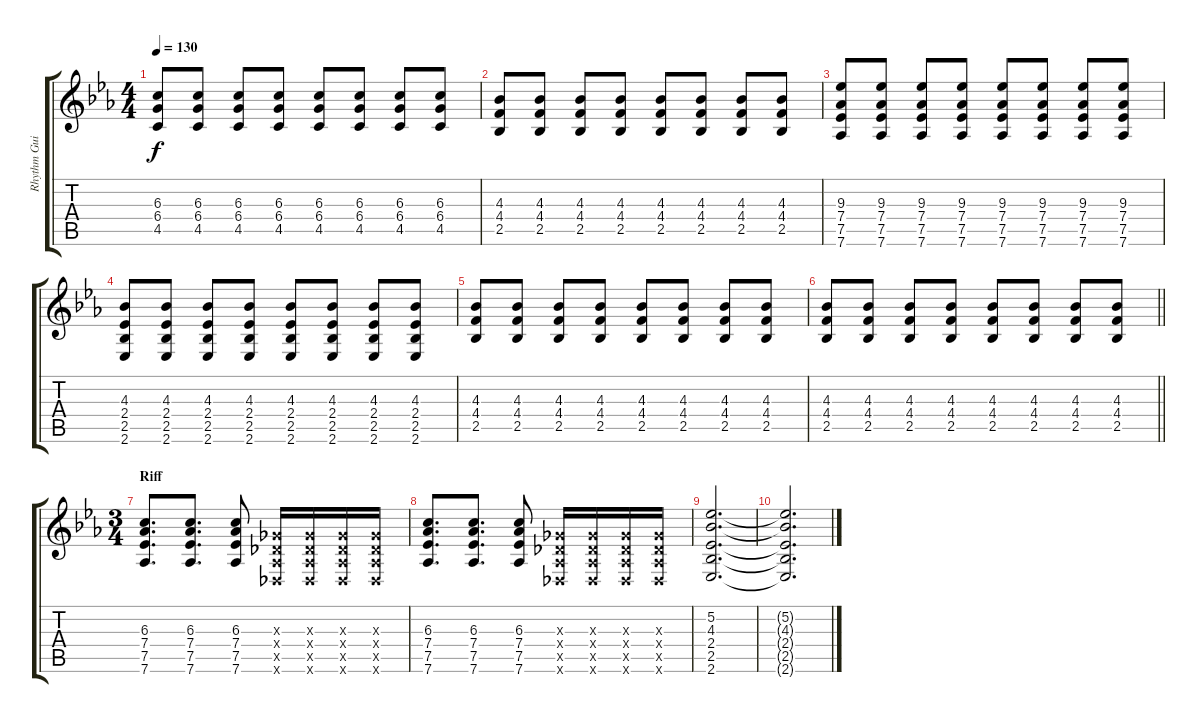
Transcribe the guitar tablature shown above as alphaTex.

\track ("Rhythm Guitar" "Rhythm Gui") {instrument overdrivenguitar}
\staff {score tabs}
\tuning (Eb4 Bb3 Gb3 Db3 Ab2 Db2) {hide}
\ts (4 4)
\tempo 130
\clef g2
\ks eb
(6.3 6.4 4.5).8{dy f} (6.3 6.4 4.5).8 (6.3 6.4 4.5).8 (6.3 6.4 4.5).8 (6.3 6.4 4.5).8 (6.3 6.4 4.5).8 (6.3 6.4 4.5).8 (6.3 6.4 4.5).8 |
(4.3 4.4 2.5).8 (4.3 4.4 2.5).8 (4.3 4.4 2.5).8 (4.3 4.4 2.5).8 (4.3 4.4 2.5).8 (4.3 4.4 2.5).8 (4.3 4.4 2.5).8 (4.3 4.4 2.5).8 |
(9.3 7.4 7.5 7.6).8 (9.3 7.4 7.5 7.6).8 (9.3 7.4 7.5 7.6).8 (9.3 7.4 7.5 7.6).8 (9.3 7.4 7.5 7.6).8 (9.3 7.4 7.5 7.6).8 (9.3 7.4 7.5 7.6).8 (9.3 7.4 7.5 7.6).8 |
(4.3 2.4 2.5 2.6).8 (4.3 2.4 2.5 2.6).8 (4.3 2.4 2.5 2.6).8 (4.3 2.4 2.5 2.6).8 (4.3 2.4 2.5 2.6).8 (4.3 2.4 2.5 2.6).8 (4.3 2.4 2.5 2.6).8 (4.3 2.4 2.5 2.6).8 |
(4.3 4.4 2.5).8 (4.3 4.4 2.5).8 (4.3 4.4 2.5).8 (4.3 4.4 2.5).8 (4.3 4.4 2.5).8 (4.3 4.4 2.5).8 (4.3 4.4 2.5).8 (4.3 4.4 2.5).8 |
\barLineRight lightlight
(4.3 4.4 2.5).8 (4.3 4.4 2.5).8 (4.3 4.4 2.5).8 (4.3 4.4 2.5).8 (4.3 4.4 2.5).8 (4.3 4.4 2.5).8 (4.3 4.4 2.5).8 (4.3 4.4 2.5).8 |
\ts (3 4)
\section ("" "Riff")
(6.3 7.4 7.5 7.6).8{d} (6.3 7.4 7.5 7.6).8{d} (6.3 7.4 7.5 7.6).8 (0.3{x} 0.4{x} 0.5{x} 0.6{x}).16 (0.3{x} 0.4{x} 0.5{x} 0.6{x}).16 (0.3{x} 0.4{x} 0.5{x} 0.6{x}).16 (0.3{x} 0.4{x} 0.5{x} 0.6{x}).16 |
(6.3 7.4 7.5 7.6).8{d} (6.3 7.4 7.5 7.6).8{d} (6.3 7.4 7.5 7.6).8 (0.3{x} 0.4{x} 0.5{x} 0.6{x}).16 (0.3{x} 0.4{x} 0.5{x} 0.6{x}).16 (0.3{x} 0.4{x} 0.5{x} 0.6{x}).16 (0.3{x} 0.4{x} 0.5{x} 0.6{x}).16 |
(5.2 4.3 2.4 2.5 2.6).2{d} |
(5.2{t} 4.3{t} 2.4{t} 2.5{t} 2.6{t}).2{d}
